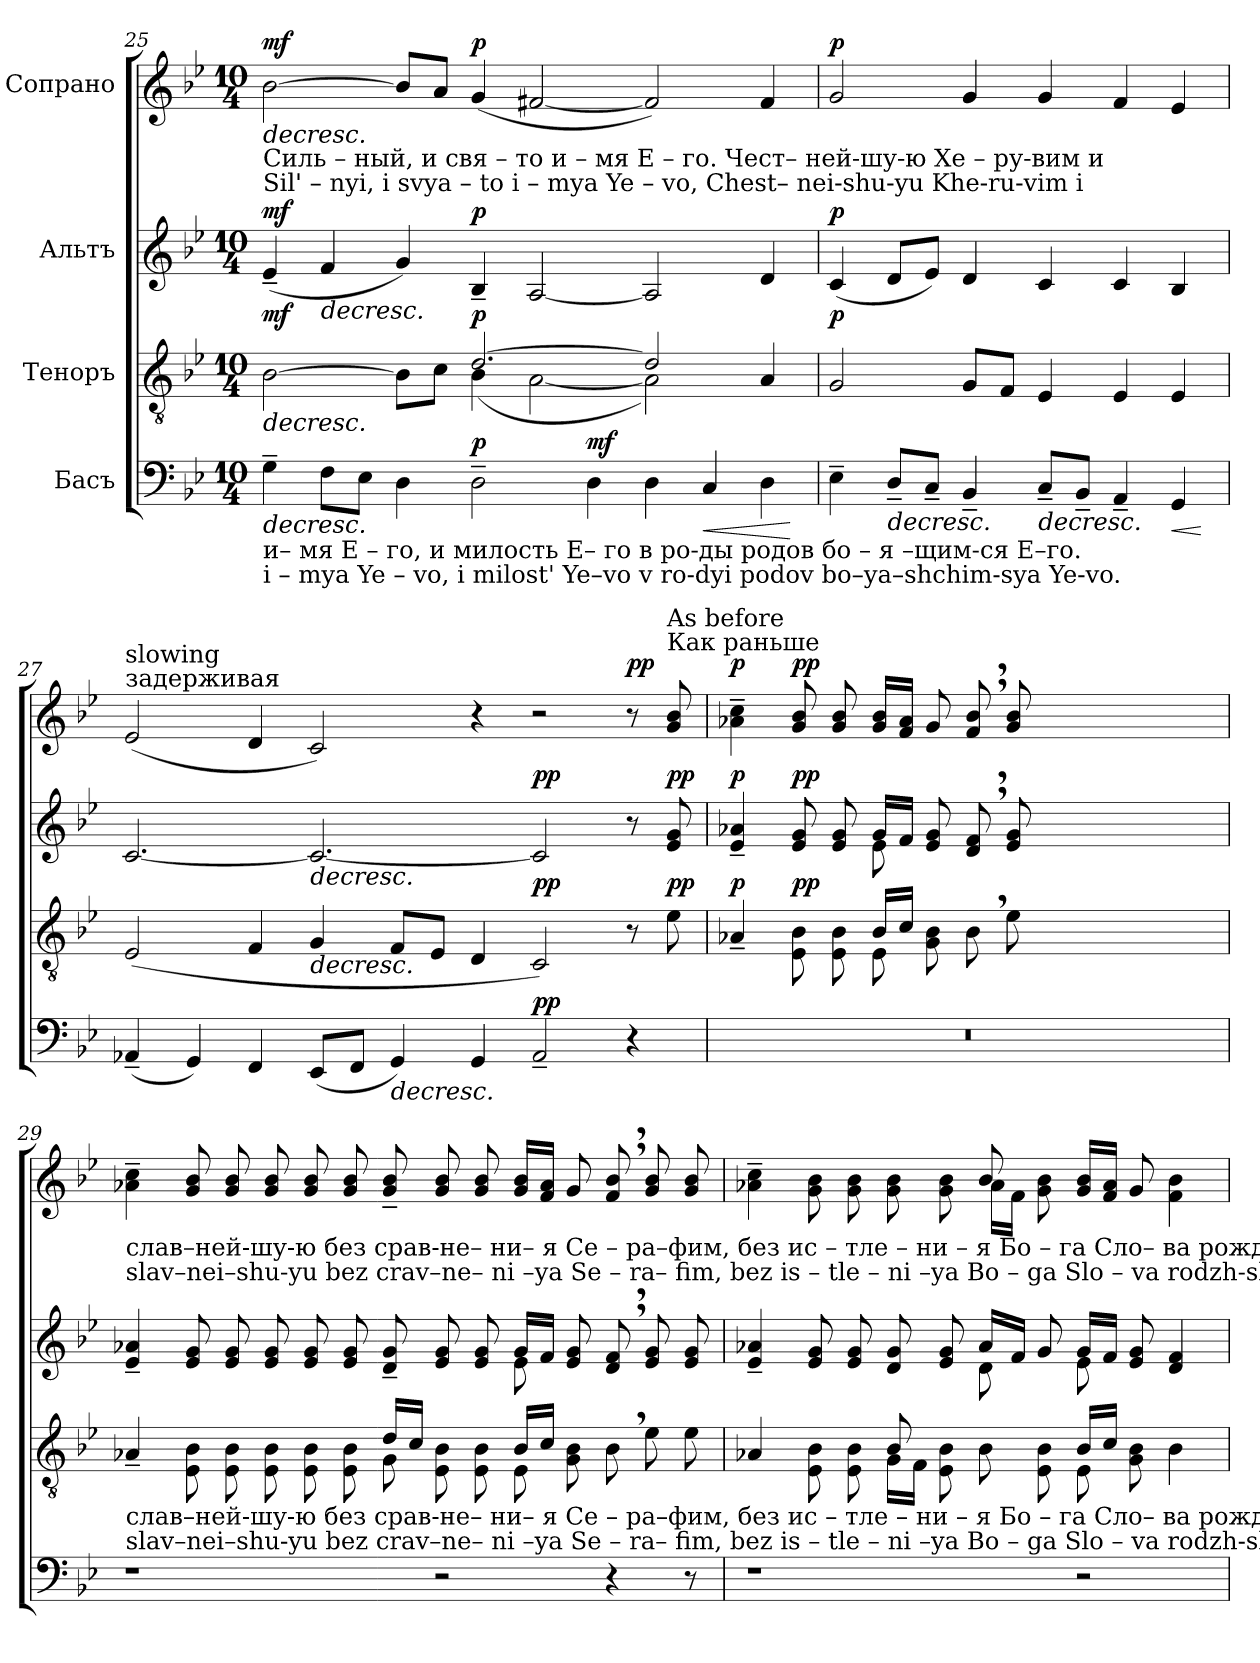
**kern	**dynam	**kern	**dynam	**kern	**dynam	**kern	**dynam
*part4	*part4	*part3	*part3	*part2	*part2	*part1	*part1
*staff4	*staff4	*staff3	*staff3	*staff2	*staff2	*staff1	*staff1
*I"Басъ	*	*I"Теноръ	*	*I"Альтъ	*	*I"Сопрано	*
!!LO:LB:g=z
*clefF4	*	*clefGv2	*	*clefG2	*	*clefG2	*
*k[b-e-]	*	*k[b-e-]	*	*k[b-e-]	*	*k[b-e-]	*
*M10/4	*	*M10/4	*	*M10/4	*	*M10/4	*
=25	=25	=25	=25	=25	=25	=25	=25
!	!	!	!	!	!	!LO:TX:b:t=Силь      –     ный,                   и    свя    –    то     и  – мя  Е   –   го.                                       Чест– ней-шу-ю  Хе – ру-вим  и	!
!	!	!	!	!	!	!LO:TX:b:t=Sil'           –     nyi,                     i     svya  –     to     i   – mya Ye – vo,                                     Chest– nei-shu-yu Khe-ru-vim  i	!
!	!	!LO:TX:b:t=Силь      –     ный,                   и    свя    –    то     и  – мя  Е   –   го.                                       Чест– ней-шу-ю  Хе – ру-вим  и	!	!	!	!	!
!	!	!LO:TX:b:t=Sil'           –     nyi,                     i     svya  –     to     i   – mya Ye – vo,                                     Chest– nei-shu-yu Khe-ru-vim  i	!	!	!	!	!
!LO:TX:b:t=и– мя   Е  –   го, и милость Е– го в ро-ды    родов   бо  –  я –щим-ся            Е–го.	!	!	!	!	!	!	!
!LO:TX:b:t=i – mya Ye – vo,    i  milost'  Ye–vo v ro-dyi   podov   bo–ya–shchim-sya       Ye-vo.	!	!	!	!	!	!	!
!	!LO:HP:b	!	!LO:HP:b	!	!	!	!LO:HP:b
*	*	*^	*	*	*	*	*
!	!	!	!	!LO:DY:n=1:a	!	!LO:DY:a	!	!LO:DY:n=1:a
4G~\	>	[2B-\	2ryy	> mf	(4e-~/	mf	[2b-\	> mf
!	!	!	!	!	!	!LO:HP:b	!	!
8F\L	.	.	.	.	4f/	>	.	.
8E-\J	.	.	.	.	.	.	.	.
4D\	.	8B-\L]	4ryy	.	4g/)	.	8b-/L]	.
.	.	8c\J	.	.	.	.	8a/J	.
!	!LO:DY:a	!	!	!LO:DY:n=2:a	!	!LO:DY:a	!	!LO:DY:n=2:a
2D~\	p	[2.d/	(4B-\	p	4B-~/	p	(4g/	p
.	.	.	[2A\	.	[2A/	.	[2f#X/	.
!	!LO:DY:a	!	!	!	!	!	!	!
4D\	mf	.	.	.	.	.	.	.
4D\	.	2d/]	2A\])	.	2A/]	.	2f#/])	.
!	!LO:HP:b	!	!	!	!	!	!	!
4C/	<	.	.	.	.	.	.	.
4D\	.	4A/	4ryy	.	4d/	.	4f#/	.
*	*	*v	*v	*	*	*	*	*
.	] [	.	]	.	]	.	]
=26	=26	=26	=26	=26	=26	=26	=26
!	!	!	!LO:DY:a	!	!LO:DY:a	!	!LO:DY:a
4E-~\	.	2G/	p	(4c/	p	2g/	p
!	!LO:HP:b	!	!	!	!	!	!
8D~/L	>	.	.	8d/L	.	.	.
8C~/J	.	.	.	8e-/J)	.	.	.
4BB-~/	.	8G/L	.	4d/	.	4g/	.
.	.	8F/J	.	.	.	.	.
!	!LO:HP:b	!	!	!	!	!	!
8C~/L	>	4E-/	.	4c/	.	4g/	.
8BB-~/J	.	.	.	.	.	.	.
4AA~/	.	4E-/	.	4c/	.	4f/	.
!	!LO:HP:b	!	!	!	!	!	!
4GG/	<	4E-/	.	4B-/	.	4e-/	.
.	] ] [	.	.	.	.	.	.
=27	=27	=27	=27	=27	=27	=27	=27
*	*	*	*	*	*	*MM35	*
!	!	!	!	!	!	!LO:TX:a:t=задерживая	!
!	!	!	!	!	!	!LO:TX:a:t=slowing	!
(4AA-X~/	.	(2E-/	.	[2.c/	.	(2e-/	.
4GG/)	.	.	.	.	.	.	.
4FF/	.	4F/	.	.	.	4d/	.
!	!	!	!LO:HP:b	!	!LO:HP:b	!	!
(8EE-/L	.	4G/	>	2.c/_	>	2c/)	.
8FF/J	.	.	.	.	.	.	.
!	!LO:HP:b	!	!	!	!	!	!
4GG/)	>	8F/L	.	.	.	.	.
.	.	8E-/J	.	.	.	.	.
4GG/	.	4D/	.	.	.	4r	.
!	!LO:DY:a	!	!LO:DY:a	!	!LO:DY:a	!	!
2AA-~/	pp	2C/)	pp	2c/]	pp	2r	.
!	!	!	!	!	!	!	!LO:DY:a
4r	.	8r	.	8r	.	8r	pp
*	*	*	*	*	*	*MM60	*
!	!	!	!	!	!	!LO:TX:a:t=Как раньше	!
!	!	!	!	!	!	!LO:TX:a:t=As before	!
!	!	!	!LO:DY:a	!	!LO:DY:a	!	!
.	.	8e-\	pp	8e-/ 8g/	pp	8g/ 8b-/	.
.	]	.	]	.	]	.	.
=28	=28	=28	=28	=28	=28	=28	=28
*	*	*^	*	*^	*	*	*
!	!	!	!	!LO:DY:a	!	!	!LO:DY:a	!	!LO:DY:a
2%5r	.	4A-X~/	4ryy	p	4e-/~ 4a-X/~	4ryy	p	4a-X\~ 4cc\~	p
!	!	!	!	!LO:DY:a	!	!	!LO:DY:a	!	!LO:DY:a
.	.	8E-\ 8B-\	4ryy	pp	8e-/ 8g/	4ryy	pp	8g/ 8b-/	pp
.	.	8E-\ 8B-\	.	.	8e-/ 8g/	.	.	8g/ 8b-/	.
.	.	16B-/LL	8E-\	.	16g/LL	8e-\	.	16g/ 16b-/LL	.
.	.	16c/JJ	.	.	16f/JJ	.	.	16f/ 16a-/JJ	.
.	.	8G\ 8B-\	8ryy	.	8e-/ 8g/	8ryy	.	8g/	.
.	.	8B-,\	4ryy	.	8d/, 8f/,	4ryy	.	8f/, 8b-/,	.
.	.	8e-\	.	.	8e-/ 8g/	.	.	8g/ 8b-/	.
.	.	1.ryy	1.ryy	.	1.ryy	1.ryy	.	1.ryy	.
!!LO:PB:g=z
=29	=29	=29	=29	=29	=29	=29	=29	=29	=29
!	!	!	!	!	!	!	!	!LO:TX:b:t=слав–ней-шу-ю  без срав-не– ни– я    Се –  ра–фим,  без  ис – тле – ни – я     Бо  –  га      Сло– ва  рожд-шу-ю,	!
!	!	!	!	!	!	!	!	!LO:TX:b:t=slav–nei–shu-yu  bez crav–ne– ni –ya   Se –   ra– fim,    bez  is  – tle  –  ni –ya     Bo  –  ga     Slo – va rodzh-shu-yu,	!
!	!	!LO:TX:b:t=слав–ней-шу-ю  без срав-не– ни– я    Се –  ра–фим,  без  ис – тле – ни – я     Бо  –  га      Сло– ва  рожд-шу-ю,	!	!	!	!	!	!	!
!	!	!LO:TX:b:t=slav–nei–shu-yu  bez crav–ne– ni –ya   Se –   ra– fim,    bez  is  – tle  –  ni –ya     Bo  –  ga     Slo – va rodzh-shu-yu,	!	!	!	!	!	!	!
1r	.	4A-X~/	4ryy	.	4e-/~ 4a-X/~	4ryy	.	4a-X\~ 4cc\~	.
.	.	8E-\ 8B-\	4ryy	.	8e-/ 8g/	4ryy	.	8g/ 8b-/	.
.	.	8E-\ 8B-\	.	.	8e-/ 8g/	.	.	8g/ 8b-/	.
.	.	8E-\ 8B-\	4ryy	.	8e-/ 8g/	4ryy	.	8g/ 8b-/	.
.	.	8E-\ 8B-\	.	.	8e-/ 8g/	.	.	8g/ 8b-/	.
.	.	8E-\ 8B-\	8ryy	.	8e-/ 8g/	4ryy	.	8g/ 8b-/	.
.	.	16d/LL	8G\	.	8d/~ 8g/~	.	.	8g/~ 8b-/~	.
.	.	16c/JJ	.	.	.	.	.	.	.
2r	.	8E-\ 8B-\	4ryy	.	8e-/ 8g/	4ryy	.	8g/ 8b-/	.
.	.	8E-\ 8B-\	.	.	8e-/ 8g/	.	.	8g/ 8b-/	.
.	.	16B-/LL	8E-\	.	16g/LL	8e-\	.	16g/ 16b-/LL	.
.	.	16c/JJ	.	.	16f/JJ	.	.	16f/ 16a-/JJ	.
.	.	8G\ 8B-\	4ryy	.	8e-/ 8g/	8ryy	.	8g/	.
4r	.	8B-,\	.	.	8d/, 8f/,	4ryy	.	8f/, 8b-/,	.
.	.	8e-\	4ryy	.	8e-/ 8g/	.	.	8g/ 8b-/	.
8r	.	8e-\	.	.	8e-/ 8g/	8ryy	.	8g/ 8b-/	.
=30	=30	=30	=30	=30	=30	=30	=30	=30	=30
*	*	*	*	*	*	*	*	*^	*
1r	.	4A-X/	4ryy	.	4e-/~ 4a-X/~	4ryy	.	4a-X\~ 4cc\~	4ryy	.
.	.	8E-\ 8B-\	4ryy	.	8e-/ 8g/	4ryy	.	8g\ 8b-\	4ryy	.
.	.	8E-\ 8B-\	.	.	8e-/ 8g/	.	.	8g\ 8b-\	.	.
.	.	8B-/	16G\LL	.	8d/ 8g/	4ryy	.	8g\ 8b-\	4ryy	.
.	.	.	16F\JJ	.	.	.	.	.	.	.
.	.	8E-\ 8B-\	4ryy	.	8e-/ 8g/	.	.	8g\ 8b-\	.	.
.	.	8B-\	.	.	16a-/LL	8d\	.	8b-/	16a-\LL	.
.	.	.	.	.	16f/JJ	.	.	.	16f\JJ	.
.	.	8E-\ 8B-\	8ryy	.	8g/	8ryy	.	8g\ 8b-\	8ryy	.
2r	.	16B-/LL	8E-\	.	16g/LL	8e-\	.	16g/ 16b-/LL	2ryy	.
.	.	16c/JJ	.	.	16f/JJ	.	.	16f/ 16a-/JJ	.	.
.	.	8G\ 8B-\	8ryy	.	8e-/ 8g/	8ryy	.	8g/	.	.
.	.	4B-\	4ryy	.	4d/ 4f/	4ryy	.	4f\ 4b-\	.	.
*	*	*v	*v	*	*	*	*	*v	*v	*
*	*	*	*	*v	*v	*	*	*
=	=	=	=	=	=	=	=
*-	*-	*-	*-	*-	*-	*-	*-
